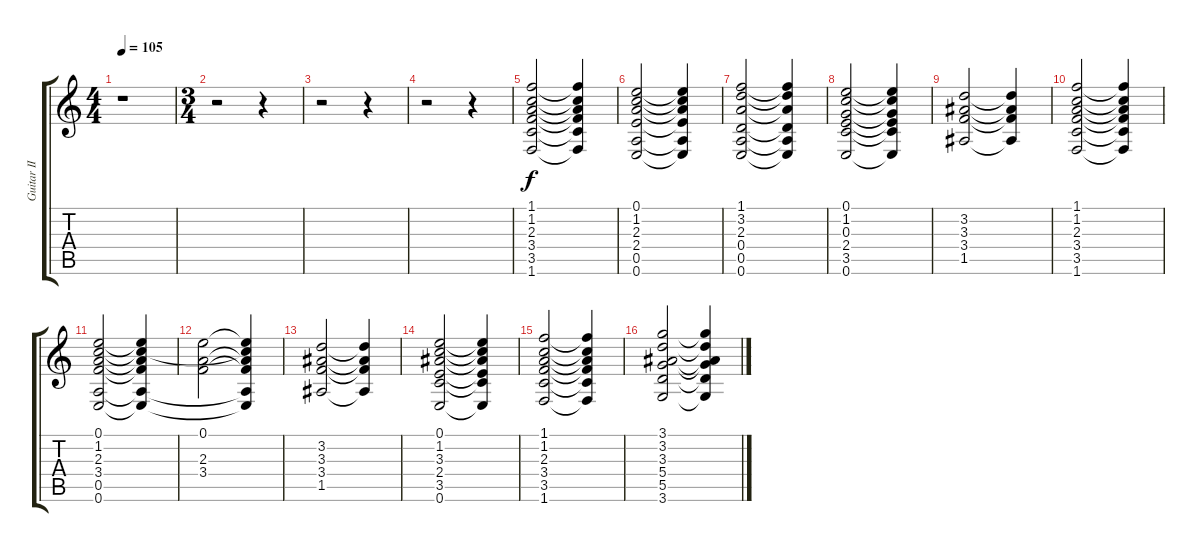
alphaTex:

\track ("Guitar II" "Guitar II") {instrument electricguitarclean}
\staff {score tabs}
\tuning (E4 B3 G3 D3 A2 E2) {hide}
\ts (4 4)
\tempo 105
\clef g2
\ks c
r.1{dy f instrument electricguitarclean} |
\ts (3 4)
r.2 r.4 |
r.2 r.4 |
r.2 r.4 |
(1.1 1.2 2.3 3.4 3.5 1.6).2 (1.1{t} 1.2{t} 2.3{t} 3.4{t} 3.5{t} 1.6{t}).4 |
(0.1 1.2 2.3 2.4 0.5 0.6).2 (0.1{t} 1.2{t} 2.3{t} 2.4{t} 0.5{t} 0.6{t}).4 |
(1.1 3.2 2.3 0.4 0.5 0.6).2 (1.1{t} 3.2{t} 2.3{t} 0.4{t} 0.5{t} 0.6{t}).4 |
(0.1 1.2 0.3 2.4 3.5 0.6).2 (0.1{t} 1.2{t} 0.3{t} 2.4{t} 3.5{t} 0.6{t}).4 |
(3.2 3.3 3.4 1.5).2 (3.2{t} 3.3{t} 3.4{t} 1.5{t}).4 |
(1.1 1.2 2.3 3.4 3.5 1.6).2 (1.1{t} 1.2{t} 2.3{t} 3.4{t} 3.5{t} 1.6{t}).4 |
(0.1 1.2 2.3 3.4 0.5 0.6).2 (0.1{t} 1.2{t} 2.3{t} 3.4{t} 0.5{t} 0.6{t}).4 |
(0.1 2.3 3.4).2 (0.1{t} 1.2{t} 2.3{t} 3.4{t} 0.5{t} 0.6{t}).4 |
(3.2 3.3 3.4 1.5).2 (3.2{t} 3.3{t} 3.4{t} 1.5{t}).4 |
(0.1 1.2 3.3 2.4 3.5 0.6).2 (0.1{t} 1.2{t} 3.3{t} 2.4{t} 3.5{t} 0.6{t}).4 |
(1.1 1.2 2.3 3.4 3.5 1.6).2 (1.1{t} 1.2{t} 2.3{t} 3.4{t} 3.5{t} 1.6{t}).4 |
(3.1 3.2 3.3 5.4 5.5 3.6).2 (3.1{t} 3.2{t} 3.3{t} 5.4{t} 5.5{t} 3.6{t}).4
